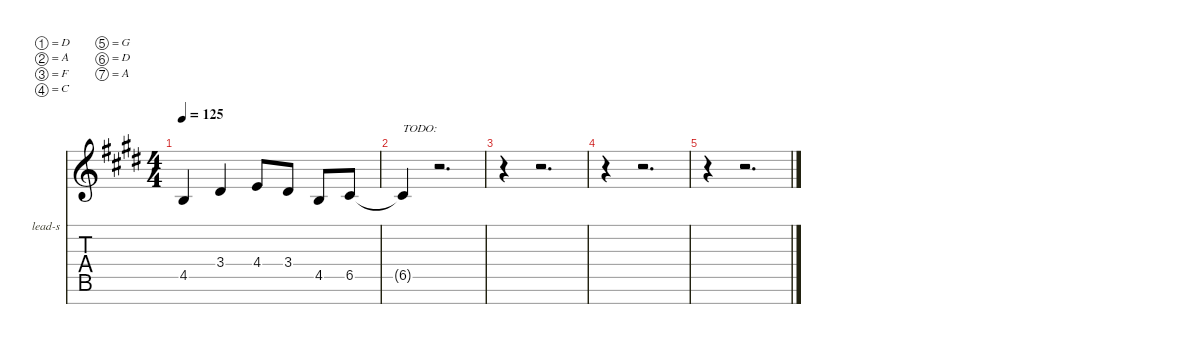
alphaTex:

\defaultSystemsLayout 4
\hideDynamics
\bracketExtendMode nobrackets
\firstSystemTrackNameOrientation horizontal
\otherSystemsTrackNameOrientation horizontal
\track ("lead-simple" "lead-s") {instrument overdrivenguitar}
\staff {score tabs}
\tuning (D4 A3 F3 C3 G2 D2 A1)
\ts (4 4)
\scale
0.928779
\tempo 125
\accidentals auto
\clef g2
\ottava regular
\simile none
\ks c#minor
4.5{t acc forcenatural}.4{dy mf beam Up} 3.4{acc #}.4{beam Up} 4.4{acc forcenatural}.8{beam Up} 3.4{acc #}.8{beam Up} 4.5{acc forcenatural}.8{beam Up} 6.5{acc #}.8{beam Up} |
\scale
1.23767 6.5{t acc #}.4{txt "TODO:" beam Up} r.2{d beam Up} |
\scale
0.909876 r.4{beam Down} r.2{d beam Down} |
\scale
0.909876 r.4{beam Down} r.2{d beam Down} |
\scale
0.942578 r.4{beam Down} r.2{d beam Down}
